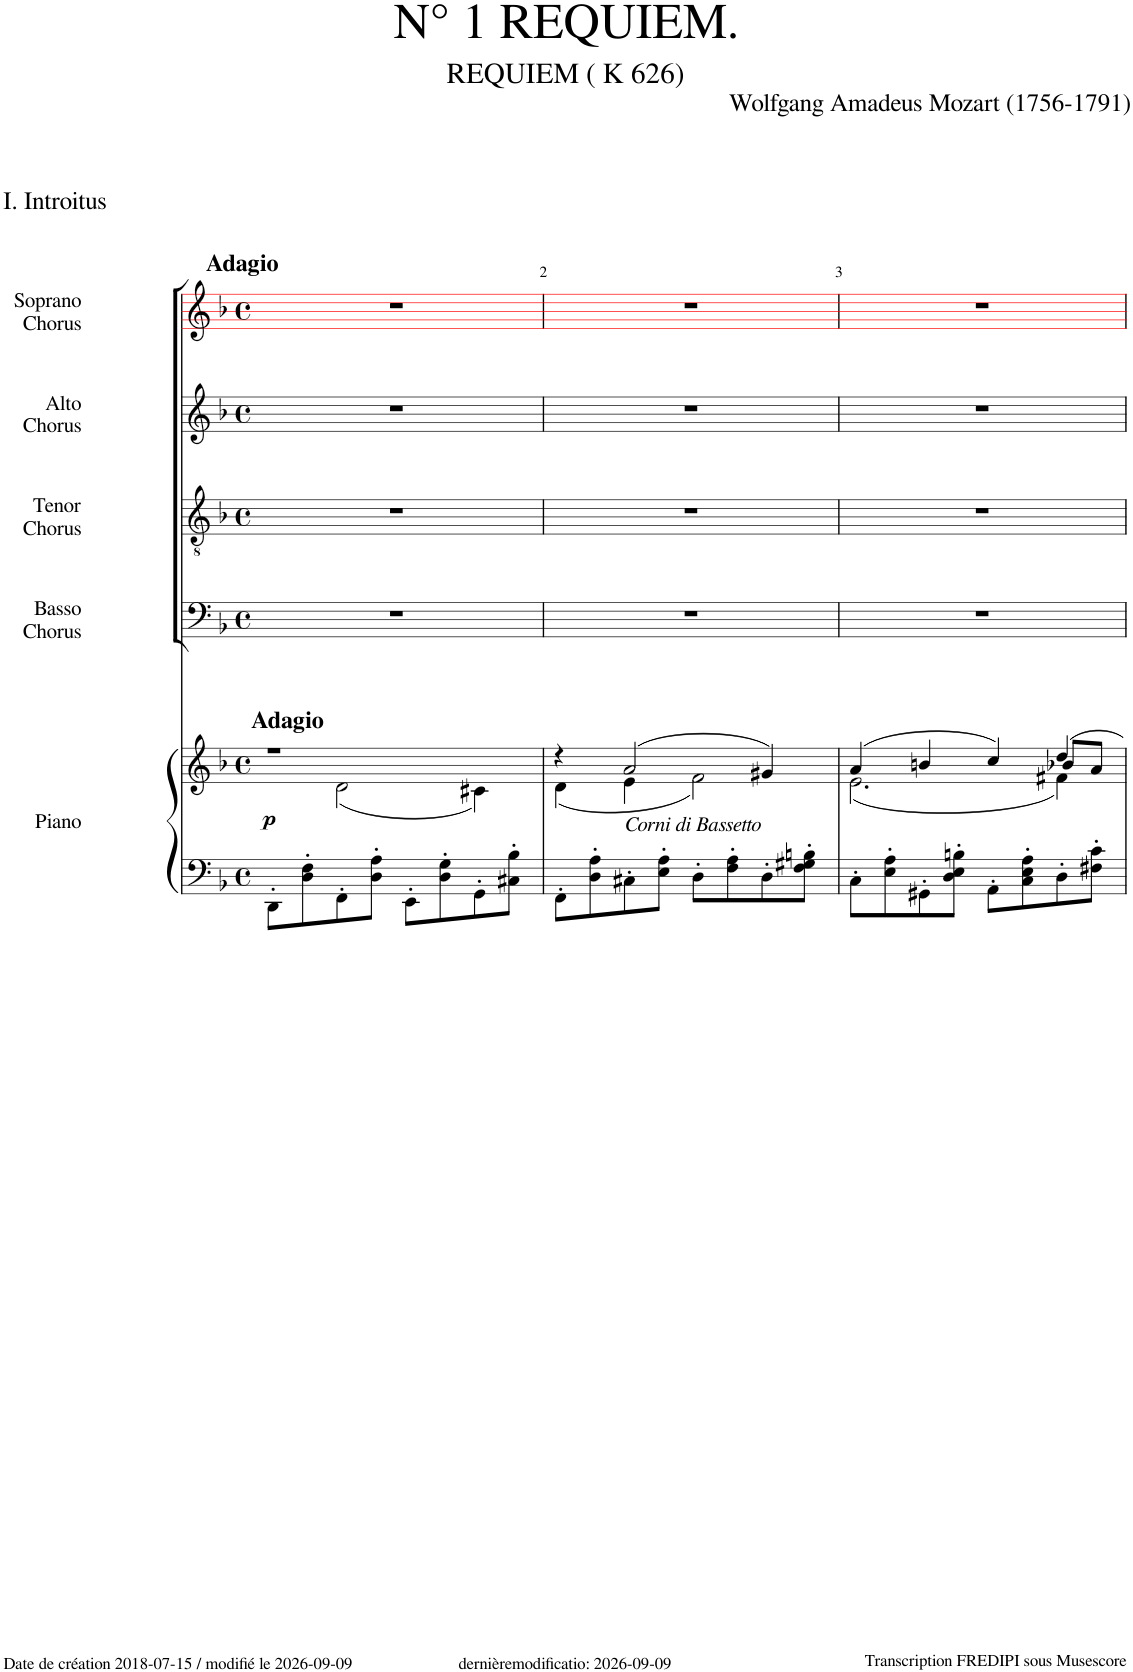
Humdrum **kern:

**kern	**kern	**dynam	**kern	**kern	**kern	**kern
*part5	*part5	*part5	*part4	*part3	*part2	*part1
*staff6	*staff5	*staff5/6	*staff4	*staff3	*staff2	*staff1
*I"Piano	*	*	*I"Basso Chorus	*I"Tenor Chorus	*I"Alto Chorus	*I"Soprano Chorus
*I'Pno	*	*	*I'Ch	*I'Ch	*I'Ch	*
*	*	*	*	*	*	*stria5
*clefF4	*clefG2	*	*clefF4	*clefGv2	*clefG2	*clefG2
*	*	*	*	*	*	*ITrd1c2
*k[b-]	*k[b-]	*	*k[b-]	*k[b-]	*k[b-]	*k[b-]
*M4/4	*M4/4	*	*M4/4	*M4/4	*M4/4	*M4/4
*met(c)	*met(c)	*	*met(c)	*met(c)	*met(c)	*met(c)
=1	=1	=1	=1	=1	=1	=1
*	*^	*	*	*	*	*
!	!LO:TX:a:B:t=Adagio	!	!	!	!	!	!
!	!	!	!LO:DY:a=2	!	!	!	!
8DD'\L	1r	4ryy	p	1r	1r	1r	1r
8D\' 8F\'	.	.	.	.	.	.	.
8FF'\	.	(2d\	.	.	.	.	.
8D\' 8A\'J	.	.	.	.	.	.	.
8EE'\L	.	.	.	.	.	.	.
8D\' 8G\'	.	.	.	.	.	.	.
8GG'\	.	4c#X\)	.	.	.	.	.
8C#X\' 8B-\'J	.	.	.	.	.	.	.
=2	=2	=2	=2	=2	=2	=2	=2
8FF'\L	4r	(4d\	.	1r	1r	1r	1r
8D\' 8A\'	.	.	.	.	.	.	.
!	!LO:TX:b:i:t=Corni di Bassetto	!	!	!	!	!	!
8C#X'\	(2a/	4e\	.	.	.	.	.
8E\' 8A\'J	.	.	.	.	.	.	.
8D'\L	.	2f\)	.	.	.	.	.
8F\' 8A\'	.	.	.	.	.	.	.
8D'\	4g#X/)	.	.	.	.	.	.
8F\' 8G#X\' 8Bn\'J	.	.	.	.	.	.	.
=3	=3	=3	=3	=3	=3	=3	=3
*	*	*^	*	*	*	*	*
8C'\L	(4a/	(2.e\	2.ryy	.	1r	1r	1r	1r
8E\' 8A\'	.	.	.	.	.	.	.	.
8GG#X'\	4bn/	.	.	.	.	.	.	.
8D\' 8E\' 8Bn\'J	.	.	.	.	.	.	.	.
8AA'\L	4cc/)	.	.	.	.	.	.	.
8C\' 8E\' 8A\'	.	.	.	.	.	.	.	.
8D'\	4dd/	4f#X\)	8b-X/L	.	.	.	.	.
8F#X\' 8c\'J	.	.	8a/J	.	.	.	.	.
*	*v	*v	*v	*	*	*	*	*
=	=	=	=	=	=	=
*-	*-	*-	*-	*-	*-	*-
